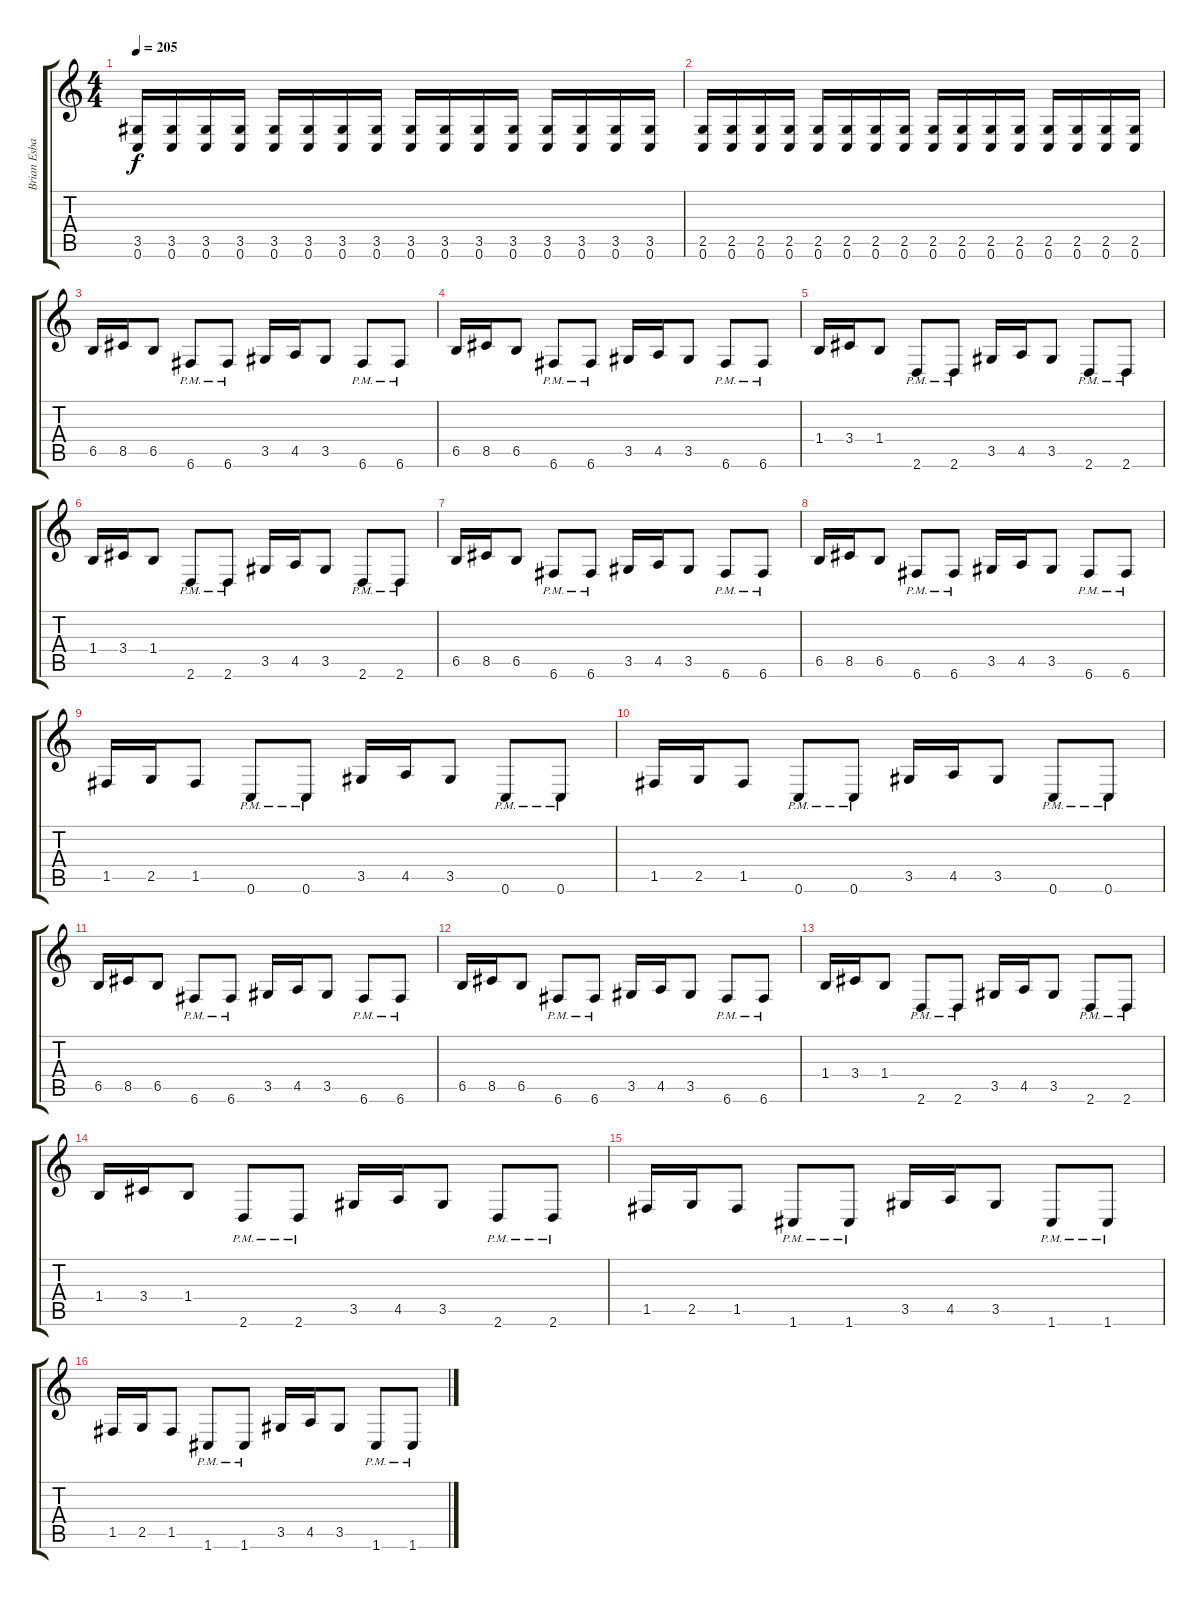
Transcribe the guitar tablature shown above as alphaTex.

\track ("Brian Esbach" "Brian Esba") {instrument distortionguitar}
\staff {score tabs}
\tuning (C4 G3 Eb3 Bb2 F2 C2) {hide}
\ts (4 4)
\tempo 205
\clef g2
\ks c
(3.5 0.6).16{dy f} (3.5 0.6).16 (3.5 0.6).16 (3.5 0.6).16 (3.5 0.6).16 (3.5 0.6).16 (3.5 0.6).16 (3.5 0.6).16 (3.5 0.6).16 (3.5 0.6).16 (3.5 0.6).16 (3.5 0.6).16 (3.5 0.6).16 (3.5 0.6).16 (3.5 0.6).16 (3.5 0.6).16 |
(2.5 0.6).16 (2.5 0.6).16 (2.5 0.6).16 (2.5 0.6).16 (2.5 0.6).16 (2.5 0.6).16 (2.5 0.6).16 (2.5 0.6).16 (2.5 0.6).16 (2.5 0.6).16 (2.5 0.6).16 (2.5 0.6).16 (2.5 0.6).16 (2.5 0.6).16 (2.5 0.6).16 (2.5 0.6).16 |
6.5.16 8.5.16 6.5.8 6.6{pm}.8 6.6{pm}.8 3.5.16 4.5.16 3.5.8 6.6{pm}.8 6.6{pm}.8 |
6.5.16 8.5.16 6.5.8 6.6{pm}.8 6.6{pm}.8 3.5.16 4.5.16 3.5.8 6.6{pm}.8 6.6{pm}.8 |
1.4.16 3.4.16 1.4.8 2.6{pm}.8 2.6{pm}.8 3.5.16 4.5.16 3.5.8 2.6{pm}.8 2.6{pm}.8 |
1.4.16 3.4.16 1.4.8 2.6{pm}.8 2.6{pm}.8 3.5.16 4.5.16 3.5.8 2.6{pm}.8 2.6{pm}.8 |
6.5.16 8.5.16 6.5.8 6.6{pm}.8 6.6{pm}.8 3.5.16 4.5.16 3.5.8 6.6{pm}.8 6.6{pm}.8 |
6.5.16 8.5.16 6.5.8 6.6{pm}.8 6.6{pm}.8 3.5.16 4.5.16 3.5.8 6.6{pm}.8 6.6{pm}.8 |
1.5.16 2.5.16 1.5.8 0.6{pm}.8 0.6{pm}.8 3.5.16 4.5.16 3.5.8 0.6{pm}.8 0.6{pm}.8 |
1.5.16 2.5.16 1.5.8 0.6{pm}.8 0.6{pm}.8 3.5.16 4.5.16 3.5.8 0.6{pm}.8 0.6{pm}.8 |
6.5.16 8.5.16 6.5.8 6.6{pm}.8 6.6{pm}.8 3.5.16 4.5.16 3.5.8 6.6{pm}.8 6.6{pm}.8 |
6.5.16 8.5.16 6.5.8 6.6{pm}.8 6.6{pm}.8 3.5.16 4.5.16 3.5.8 6.6{pm}.8 6.6{pm}.8 |
1.4.16 3.4.16 1.4.8 2.6{pm}.8 2.6{pm}.8 3.5.16 4.5.16 3.5.8 2.6{pm}.8 2.6{pm}.8 |
1.4.16 3.4.16 1.4.8 2.6{pm}.8 2.6{pm}.8 3.5.16 4.5.16 3.5.8 2.6{pm}.8 2.6{pm}.8 |
1.5.16 2.5.16 1.5.8 1.6{pm}.8 1.6{pm}.8 3.5.16 4.5.16 3.5.8 1.6{pm}.8 1.6{pm}.8 |
1.5.16 2.5.16 1.5.8 1.6{pm}.8 1.6{pm}.8 3.5.16 4.5.16 3.5.8 1.6{pm}.8 1.6{pm}.8
